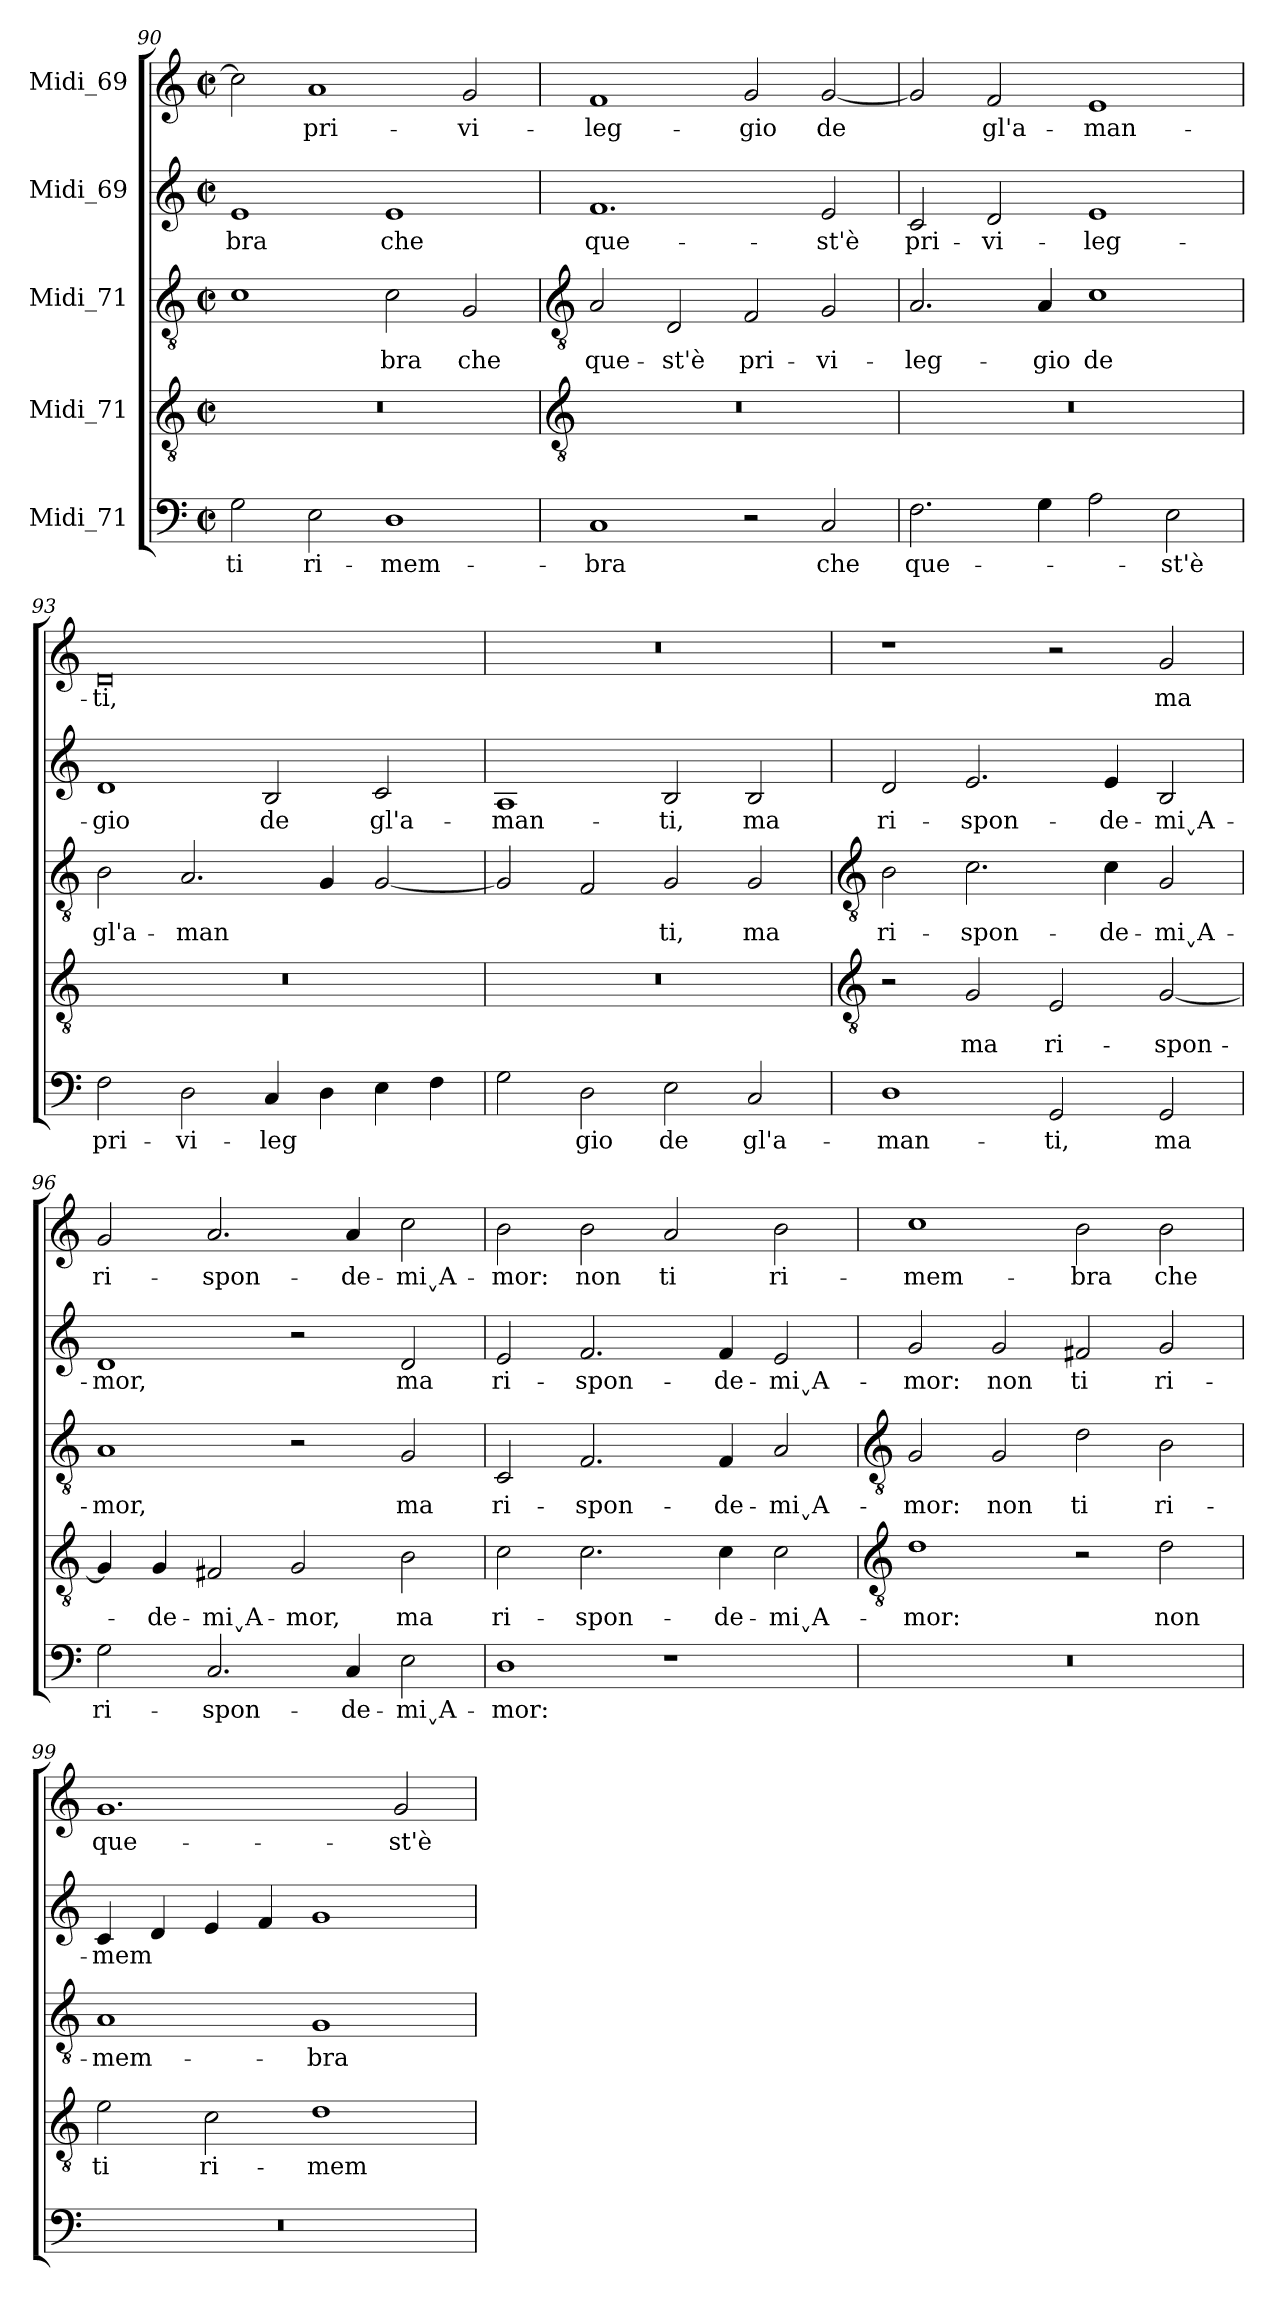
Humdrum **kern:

**kern	**text	**kern	**text	**kern	**text	**kern	**text	**kern	**text
*part5	*part5	*part4	*part4	*part3	*part3	*part2	*part2	*part1	*part1
*staff5	*staff5	*staff4	*staff4	*staff3	*staff3	*staff2	*staff2	*staff1	*staff1
*I"Midi_71	*	*I"Midi_71	*	*I"Midi_71	*	*I"Midi_69	*	*I"Midi_69	*
!!LO:LB:g=z
*clefF4	*	*clefGv2	*	*clefGv2	*	*clefG2	*	*clefG2	*
*k[]	*	*k[]	*	*k[]	*	*k[]	*	*k[]	*
*C:	*	*C:	*	*C:	*	*C:	*	*C:	*
*M4/2	*	*M4/2	*	*M4/2	*	*M4/2	*	*M4/2	*
*met(c|)	*	*met(c|)	*	*met(c|)	*	*met(c|)	*	*met(c|)	*
=90	=90	=90	=90	=90	=90	=90	=90	=90	=90
!	!LO:LY:b	!	!	!	!	!	!LO:LY:b	!	!
2G	ti	0r	.	1c	.	1e	-bra	2cc]	.
!	!LO:LY:b	!	!	!	!	!	!	!	!LO:LY:b
2E	ri-	.	.	.	.	.	.	1a	pri-
!	!LO:LY:b	!	!	!	!LO:LY:b	!	!LO:LY:b	!	!
1D	-mem-	.	.	2c	bra	1e	che	.	.
!	!	!	!	!	!LO:LY:b	!	!	!	!LO:LY:b
.	.	.	.	2G	che	.	.	2g	-vi-
!!LO:LB:g=z
=91	=91	=91	=91	=91	=91	=91	=91	=91	=91
*	*	*clefGv2	*	*clefGv2	*	*	*	*	*
!	!LO:LY:b	!	!	!	!LO:LY:b	!	!LO:LY:b	!	!LO:LY:b
1C	-bra	0r	.	2A	que-	1.f	que-	1f	-leg-
!	!	!	!	!	!LO:LY:b	!	!	!	!
.	.	.	.	2D	-st'è	.	.	.	.
!	!	!	!	!	!LO:LY:b	!	!	!	!LO:LY:b
2r	.	.	.	2F	pri-	.	.	2g	-gio
!	!LO:LY:b	!	!	!	!LO:LY:b	!	!LO:LY:b	!	!LO:LY:b
2C	che	.	.	2G	-vi-	2e	-st'è	[2g	de
!!LO:LB:g=z
=92	=92	=92	=92	=92	=92	=92	=92	=92	=92
!	!LO:LY:b	!	!	!	!LO:LY:b	!	!LO:LY:b	!	!
2.F	que-	0r	.	2.A	-leg-	2c	pri-	2g]	.
!	!	!	!	!	!	!	!LO:LY:b	!	!LO:LY:b
.	.	.	.	.	.	2d	-vi-	2f	gl'a-
!	!	!	!	!	!LO:LY:b	!	!	!	!
4G	.	.	.	4A	-gio	.	.	.	.
!	!	!	!	!	!LO:LY:b	!	!LO:LY:b	!	!LO:LY:b
2A	.	.	.	1c	de	1e	-leg-	1e	-man-
!	!LO:LY:b	!	!	!	!	!	!	!	!
2E	-st'è	.	.	.	.	.	.	.	.
=93	=93	=93	=93	=93	=93	=93	=93	=93	=93
!	!LO:LY:b	!	!	!	!LO:LY:b	!	!LO:LY:b	!	!LO:LY:b
2F	pri-	0r	.	2B	gl'a-	1d	-gio	0d	-ti,
!	!LO:LY:b	!	!	!	!LO:LY:b	!	!	!	!
2D	-vi-	.	.	2.A	-man	.	.	.	.
!	!LO:LY:b	!	!	!	!	!	!LO:LY:b	!	!
4C	-leg	.	.	.	.	2B	de	.	.
4D	.	.	.	4G	.	.	.	.	.
!	!	!	!	!	!	!	!LO:LY:b	!	!
4E	.	.	.	[2G	.	2c	gl'a-	.	.
4F	.	.	.	.	.	.	.	.	.
!!LO:LB:g=z
=94	=94	=94	=94	=94	=94	=94	=94	=94	=94
!	!	!	!	!	!	!	!LO:LY:b	!	!
2G	.	0r	.	2G]	.	1A	-man-	0r	.
!	!LO:LY:b	!	!	!	!	!	!	!	!
2D	gio	.	.	2F	.	.	.	.	.
!	!LO:LY:b	!	!	!	!LO:LY:b	!	!LO:LY:b	!	!
2E	de	.	.	2G	ti,	2B	-ti,	.	.
!	!LO:LY:b	!	!	!	!LO:LY:b	!	!LO:LY:b	!	!
2C	gl'a-	.	.	2G	ma	2B	ma	.	.
!!LO:LB:g=z
=95	=95	=95	=95	=95	=95	=95	=95	=95	=95
*	*	*clefGv2	*	*clefGv2	*	*	*	*	*
!	!LO:LY:b	!	!	!	!LO:LY:b	!	!LO:LY:b	!	!
1D	-man-	2r	.	2B	ri-	2d	ri-	1r	.
!	!	!	!LO:LY:b	!	!LO:LY:b	!	!LO:LY:b	!	!
.	.	2G	ma	2.c	-spon-	2.e	-spon-	.	.
!	!LO:LY:b	!	!LO:LY:b	!	!	!	!	!	!
2GG	-ti,	2E	ri-	.	.	.	.	2r	.
!	!	!	!	!	!LO:LY:b	!	!LO:LY:b	!	!
.	.	.	.	4c	-de-	4e	-de-	.	.
!	!LO:LY:b	!	!LO:LY:b	!	!LO:LY:b	!	!LO:LY:b	!	!LO:LY:b
2GG	ma	[2G	-spon-	2G	-miˬA-	2B	-miˬA-	2g	ma
!!LO:LB:g=z
=96	=96	=96	=96	=96	=96	=96	=96	=96	=96
!	!LO:LY:b	!	!	!	!LO:LY:b	!	!LO:LY:b	!	!LO:LY:b
2G	ri-	4G]	.	1A	-mor,	1d	-mor,	2g	ri-
!	!	!	!LO:LY:b	!	!	!	!	!	!
.	.	4G	-de-	.	.	.	.	.	.
!	!LO:LY:b	!	!LO:LY:b	!	!	!	!	!	!LO:LY:b
2.C	-spon-	2F#X	-miˬA-	.	.	.	.	2.a	-spon-
!	!	!	!LO:LY:b	!	!	!	!	!	!
.	.	2G	-mor,	2r	.	2r	.	.	.
!	!LO:LY:b	!	!	!	!	!	!	!	!LO:LY:b
4C	-de-	.	.	.	.	.	.	4a	-de-
!	!LO:LY:b	!	!LO:LY:b	!	!LO:LY:b	!	!LO:LY:b	!	!LO:LY:b
2E	-miˬA-	2B	ma	2G	ma	2d	ma	2cc	-miˬA-
!!LO:LB:g=z
=97	=97	=97	=97	=97	=97	=97	=97	=97	=97
!	!LO:LY:b	!	!LO:LY:b	!	!LO:LY:b	!	!LO:LY:b	!	!LO:LY:b
1D	-mor:	2c	ri-	2C	ri-	2e	ri-	2b	-mor:
!	!	!	!LO:LY:b	!	!LO:LY:b	!	!LO:LY:b	!	!LO:LY:b
.	.	2.c	-spon-	2.F	-spon-	2.f	-spon-	2b	non
!	!	!	!	!	!	!	!	!	!LO:LY:b
1r	.	.	.	.	.	.	.	2a	ti
!	!	!	!LO:LY:b	!	!LO:LY:b	!	!LO:LY:b	!	!
.	.	4c	-de-	4F	-de-	4f	-de-	.	.
!	!	!	!LO:LY:b	!	!LO:LY:b	!	!LO:LY:b	!	!LO:LY:b
.	.	2c	-miˬA-	2A	-miˬA-	2e	-miˬA-	2b	ri-
!!LO:LB:g=z
=98	=98	=98	=98	=98	=98	=98	=98	=98	=98
*	*	*clefGv2	*	*clefGv2	*	*	*	*	*
!	!	!	!LO:LY:b	!	!LO:LY:b	!	!LO:LY:b	!	!LO:LY:b
0r	.	1d	-mor:	2G	-mor:	2g	-mor:	1cc	-mem-
!	!	!	!	!	!LO:LY:b	!	!LO:LY:b	!	!
.	.	.	.	2G	non	2g	non	.	.
!	!	!	!	!	!LO:LY:b	!	!LO:LY:b	!	!LO:LY:b
.	.	2r	.	2d	ti	2f#X	ti	2b	-bra
!	!	!	!LO:LY:b	!	!LO:LY:b	!	!LO:LY:b	!	!LO:LY:b
.	.	2d	non	2B	ri-	2g	ri-	2b	che
!!LO:LB:g=z
=99	=99	=99	=99	=99	=99	=99	=99	=99	=99
!	!	!	!LO:LY:b	!	!LO:LY:b	!	!LO:LY:b	!	!LO:LY:b
0r	.	2e	ti	1A	-mem-	4c	-mem	1.g	que-
.	.	.	.	.	.	4d	.	.	.
!	!	!	!LO:LY:b	!	!	!	!	!	!
.	.	2c	ri-	.	.	4e	.	.	.
.	.	.	.	.	.	4f	.	.	.
!	!	!	!LO:LY:b	!	!LO:LY:b	!	!	!	!
.	.	1d	-mem-	1G	-bra	1g	.	.	.
!	!	!	!	!	!	!	!	!	!LO:LY:b
.	.	.	.	.	.	.	.	2g	-st'è
=	=	=	=	=	=	=	=	=	=
*-	*-	*-	*-	*-	*-	*-	*-	*-	*-
